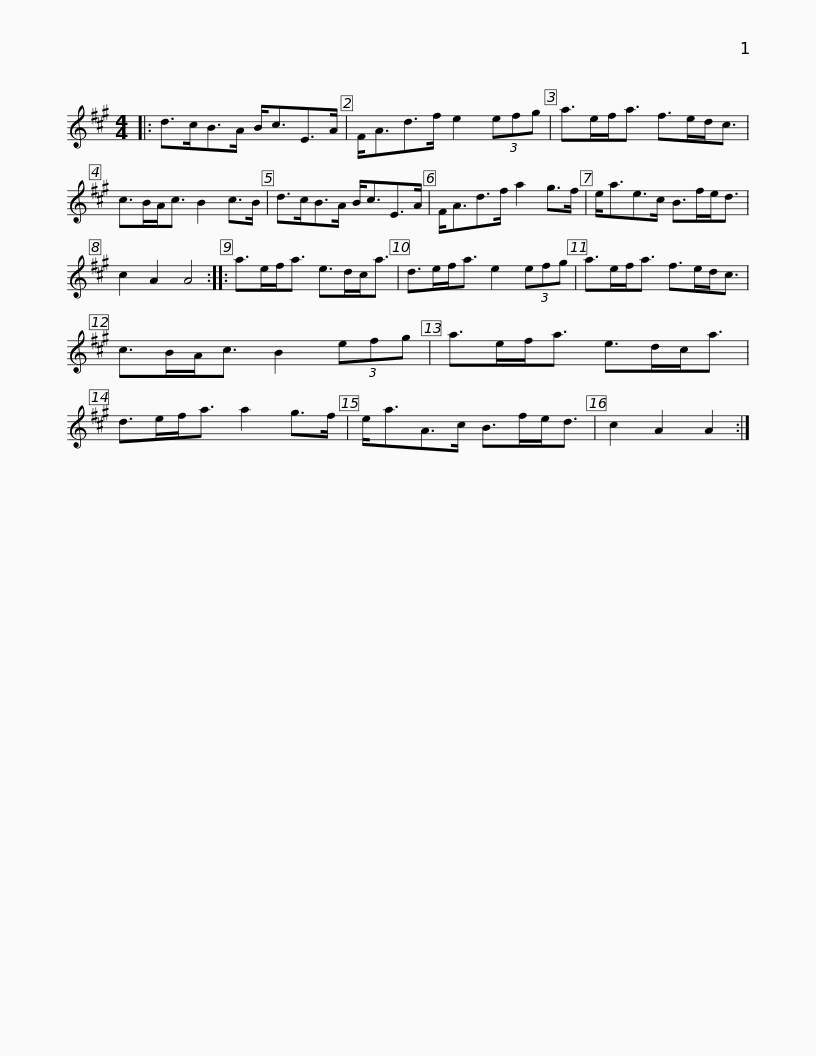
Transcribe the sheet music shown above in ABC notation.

X:1
L:1/8
M:4/4
I:linebreak $
K:A
V:1 treble
V:1
|: d>cB>A B<cE>A | F<Ad>f e2 (3efg | a>ef<a f>ed<c | c>BA<c B2 c>B |$ d>cB>A B<cE>A | %5
 F<Ad>f a2 g>f | e<ae>c B>fe<d | c2 A2 A4 :: a>ef<a e>dc<a |$ d>ef<a e2 (3efg | %10
 a>ef<a f>ed<c | c>BA<c B2 (3efg | a>ef<a e>dc<a |$ d>ef<a a2 g>f | e<aA>c B>fe<d | %15
 c2 A2 A2 :| %16
